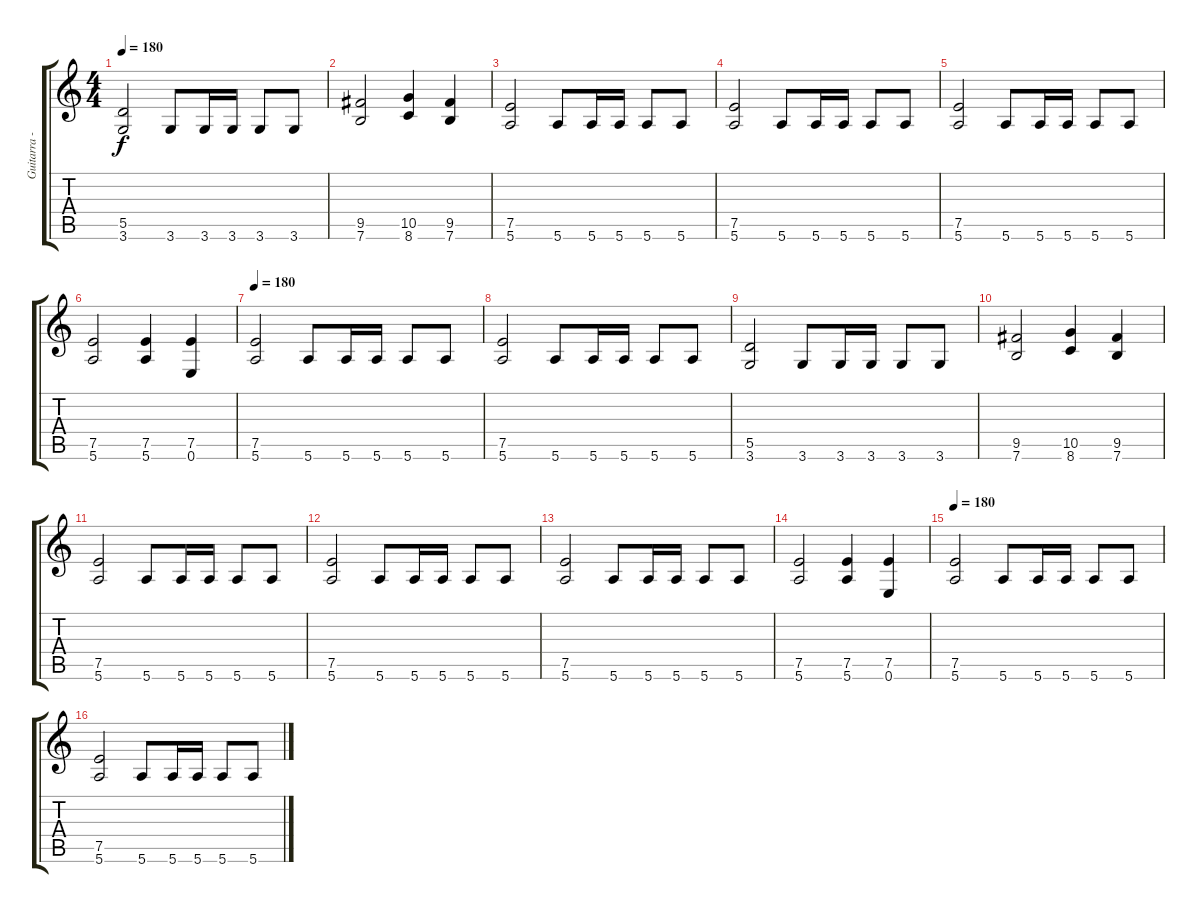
\track ("Guitarra - Guitar" "Guitarra -") {instrument distortionguitar}
\staff {score tabs}
\tuning (E4 B3 G3 D3 A2 E2) {hide}
\ts (4 4)
\tempo 180
\clef g2
\ks c
(5.5 3.6).2{dy f} 3.6.8 3.6.16 3.6.16 3.6.8 3.6.8 |
(9.5 7.6).2 (10.5 8.6).4 (9.5 7.6).4 |
(7.5 5.6).2 5.6.8 5.6.16 5.6.16 5.6.8 5.6.8 |
(7.5 5.6).2 5.6.8 5.6.16 5.6.16 5.6.8 5.6.8 |
(7.5 5.6).2 5.6.8 5.6.16 5.6.16 5.6.8 5.6.8 |
(7.5 5.6).2 (7.5 5.6).4 (7.5 0.6).4 |
\tempo 180
(7.5 5.6).2 5.6.8 5.6.16 5.6.16 5.6.8 5.6.8 |
(7.5 5.6).2 5.6.8 5.6.16 5.6.16 5.6.8 5.6.8 |
(5.5 3.6).2 3.6.8 3.6.16 3.6.16 3.6.8 3.6.8 |
(9.5 7.6).2 (10.5 8.6).4 (9.5 7.6).4 |
(7.5 5.6).2 5.6.8 5.6.16 5.6.16 5.6.8 5.6.8 |
(7.5 5.6).2 5.6.8 5.6.16 5.6.16 5.6.8 5.6.8 |
(7.5 5.6).2 5.6.8 5.6.16 5.6.16 5.6.8 5.6.8 |
(7.5 5.6).2 (7.5 5.6).4 (7.5 0.6).4 |
\tempo 180
(7.5 5.6).2 5.6.8 5.6.16 5.6.16 5.6.8 5.6.8 |
(7.5 5.6).2 5.6.8 5.6.16 5.6.16 5.6.8 5.6.8
